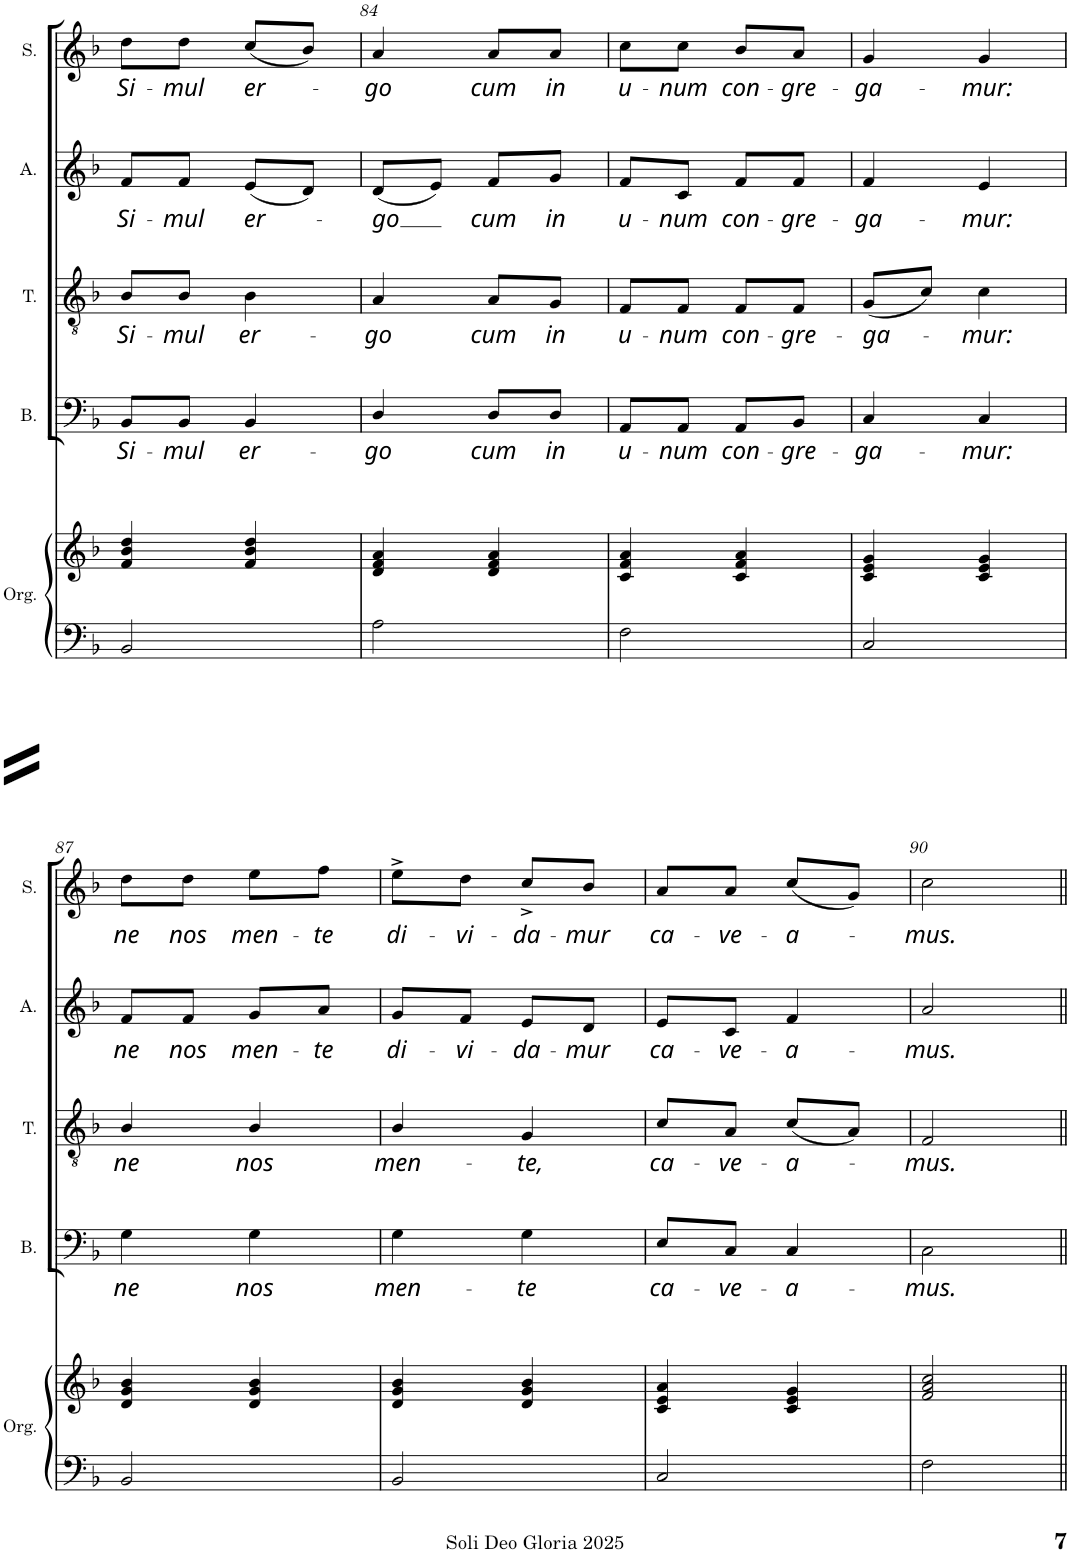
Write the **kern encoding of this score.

**kern	**kern	**kern	**text	**kern	**text	**kern	**text	**kern	**text
*part5	*part5	*part4	*part4	*part3	*part3	*part2	*part2	*part1	*part1
*staff6	*staff5	*staff4	*staff4	*staff3	*staff3	*staff2	*staff2	*staff1	*staff1
*I"Orgue	*	*I"Basse	*	*I"Ténor	*	*I"Alto	*	*I"Soprano	*
*I'Org.	*	*I'B.	*	*I'T.	*	*I'A.	*	*I'S.	*
!!LO:PB:g=z
*clefF4	*clefG2	*clefF4	*	*clefGv2	*	*clefG2	*	*clefG2	*
*k[b-]	*k[b-]	*k[b-]	*	*k[b-]	*	*k[b-]	*	*k[b-]	*
*M2/4	*M2/4	*M2/4	*	*M2/4	*	*M2/4	*	*M2/4	*
=83	=83	=83	=83	=83	=83	=83	=83	=83	=83
!	!	!	!LO:LY:b	!	!LO:LY:b	!	!LO:LY:b	!	!LO:LY:b
2BB-/	4f/ 4b-/ 4dd/	8BB-/L	Si-	8B-/L	Si-	8f/L	Si-	8dd\L	Si-
!	!	!	!LO:LY:b	!	!LO:LY:b	!	!LO:LY:b	!	!LO:LY:b
.	.	8BB-/J	-mul	8B-/J	-mul	8f/J	-mul	8dd\J	-mul
!	!	!	!LO:LY:b	!	!LO:LY:b	!	!LO:LY:b	!	!LO:LY:b
.	4f/ 4b-/ 4dd/	4BB-/	er-	4B-\	er-	(8e/L	er-	(8cc/L	er-
.	.	.	.	.	.	8d/J)	.	8b-/J)	.
=84	=84	=84	=84	=84	=84	=84	=84	=84	=84
!	!	!	!LO:LY:b	!	!LO:LY:b	!	!LO:LY:b	!	!LO:LY:b
2A\	4d/ 4f/ 4a/	4D/	-go	4A/	-go	(<8d/L	-go	4a/	-go
.	.	.	.	.	.	8e/J)	.	.	.
!	!	!	!LO:LY:b	!	!LO:LY:b	!	!LO:LY:b	!	!LO:LY:b
.	4d/ 4f/ 4a/	8D/L	cum	8A/L	cum	8f/L	cum	8a/L	cum
!	!	!	!LO:LY:b	!	!LO:LY:b	!	!LO:LY:b	!	!LO:LY:b
.	.	8D/J	in	8G/J	in	8g/J	in	8a/J	in
=85	=85	=85	=85	=85	=85	=85	=85	=85	=85
!	!	!	!LO:LY:b	!	!LO:LY:b	!	!LO:LY:b	!	!LO:LY:b
2F\	4c/ 4f/ 4a/	8AA/L	u-	8F/L	u-	8f/L	u-	8cc\L	u-
!	!	!	!LO:LY:b	!	!LO:LY:b	!	!LO:LY:b	!	!LO:LY:b
.	.	8AA/J	-num	8F/J	-num	8c/J	-num	8cc\J	-num
!	!	!	!LO:LY:b	!	!LO:LY:b	!	!LO:LY:b	!	!LO:LY:b
.	4c/ 4f/ 4a/	8AA/L	con-	8F/L	con-	8f/L	con-	8b-/L	con-
!	!	!	!LO:LY:b	!	!LO:LY:b	!	!LO:LY:b	!	!LO:LY:b
.	.	8BB-/J	-gre-	8F/J	-gre-	8f/J	-gre-	8a/J	-gre-
=86	=86	=86	=86	=86	=86	=86	=86	=86	=86
!	!	!	!LO:LY:b	!	!LO:LY:b	!	!LO:LY:b	!	!LO:LY:b
2C/	4c/ 4e/ 4g/	4C/	-ga-	(<8G/L	-ga-	4f/	-ga-	4g/	-ga-
.	.	.	.	8c/J)	.	.	.	.	.
!	!	!	!LO:LY:b	!	!LO:LY:b	!	!LO:LY:b	!	!LO:LY:b
.	4c/ 4e/ 4g/	4C/	-mur:	4c\	-mur:	4e/	-mur:	4g/	-mur:
!!LO:LB:g=z
=87	=87	=87	=87	=87	=87	=87	=87	=87	=87
!	!	!	!LO:LY:b	!	!LO:LY:b	!	!LO:LY:b	!	!LO:LY:b
2BB-/	4d/ 4g/ 4b-/	4G\	ne	4B-/	ne	8f/L	ne	8dd\L	ne
!	!	!	!	!	!	!	!LO:LY:b	!	!LO:LY:b
.	.	.	.	.	.	8f/J	nos	8dd\J	nos
!	!	!	!LO:LY:b	!	!LO:LY:b	!	!LO:LY:b	!	!LO:LY:b
.	4d/ 4g/ 4b-/	4G\	nos	4B-/	nos	8g/L	men-	8ee\L	men-
!	!	!	!	!	!	!	!LO:LY:b	!	!LO:LY:b
.	.	.	.	.	.	8a/J	-te	8ff\J	-te
=88	=88	=88	=88	=88	=88	=88	=88	=88	=88
!	!	!	!LO:LY:b	!	!LO:LY:b	!	!LO:LY:b	!	!LO:LY:b
2BB-/	4d/ 4g/ 4b-/	4G\	men-	4B-/	men-	8g/L	di-	8ee^>\L	di-
!	!	!	!	!	!	!	!LO:LY:b	!	!LO:LY:b
.	.	.	.	.	.	8f/J	-vi-	8dd\J	-vi-
!	!	!	!LO:LY:b	!	!LO:LY:b	!	!LO:LY:b	!	!LO:LY:b
.	4d/ 4g/ 4b-/	4G\	-te	4G/	-te,	8e/L	-da-	8cc^</L	-da-
!	!	!	!	!	!	!	!LO:LY:b	!	!LO:LY:b
.	.	.	.	.	.	8d/J	-mur	8b-/J	-mur
=89	=89	=89	=89	=89	=89	=89	=89	=89	=89
!	!	!	!LO:LY:b	!	!LO:LY:b	!	!LO:LY:b	!	!LO:LY:b
2C/	4c/ 4e/ 4a/	8E/L	ca-	8c/L	ca-	8e/L	ca-	8a/L	ca-
!	!	!	!LO:LY:b	!	!LO:LY:b	!	!LO:LY:b	!	!LO:LY:b
.	.	8C/J	-ve-	8A/J	-ve-	8c/J	-ve-	8a/J	-ve-
!	!	!	!LO:LY:b	!	!LO:LY:b	!	!LO:LY:b	!	!LO:LY:b
.	4c/ 4e/ 4g/	4C/	-a-	(<8c/L	-a-	4f/	-a-	(<8cc/L	-a-
.	.	.	.	8A/J)	.	.	.	8g/J)	.
=90	=90	=90	=90	=90	=90	=90	=90	=90	=90
!	!	!	!LO:LY:b	!	!LO:LY:b	!	!LO:LY:b	!	!LO:LY:b
2F\	2f/ 2a/ 2cc/	2C\	-mus.	2F/	-mus.	2a/	-mus.	2cc\	-mus.
=||	=||	=||	=||	=||	=||	=||	=||	=||	=||
*-	*-	*-	*-	*-	*-	*-	*-	*-	*-
